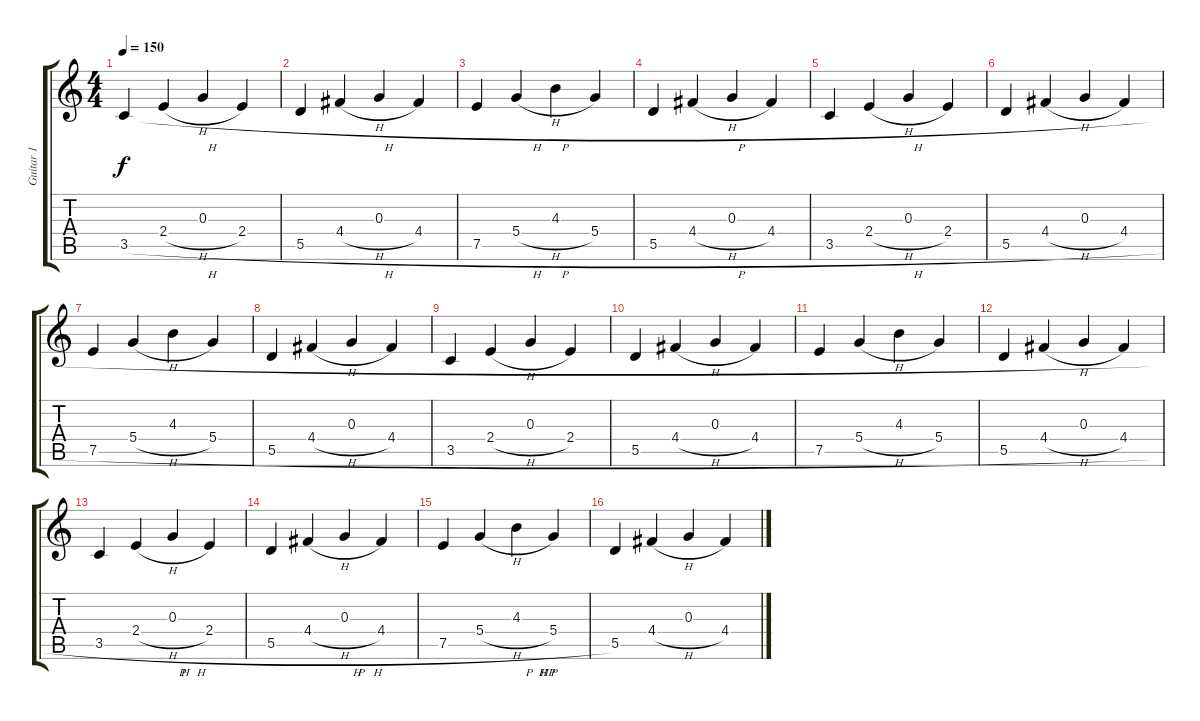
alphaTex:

\track ("Guitar 1" "Guitar 1") {instrument electricguitarmuted}
\staff {score tabs}
\tuning (E4 B3 G3 D3 A2 E2) {hide}
\ts (4 4)
\tempo 150
\clef g2
\ks c
3.5{h}.4{dy f} 2.4{h}.4 0.3.4 2.4.4 |
5.5{h}.4 4.4{h}.4 0.3.4 4.4.4 |
7.5{h}.4 5.4{h}.4 4.3.4 5.4.4 |
5.5{h}.4 4.4{h}.4 0.3.4 4.4.4 |
3.5{h}.4 2.4{h}.4 0.3.4 2.4.4 |
5.5{h}.4 4.4{h}.4 0.3.4 4.4.4 |
7.5{h}.4 5.4{h}.4 4.3.4 5.4.4 |
5.5{h}.4 4.4{h}.4 0.3.4 4.4.4 |
3.5{h}.4 2.4{h}.4 0.3.4 2.4.4 |
5.5{h}.4 4.4{h}.4 0.3.4 4.4.4 |
7.5{h}.4 5.4{h}.4 4.3.4 5.4.4 |
5.5{h}.4 4.4{h}.4 0.3.4 4.4.4 |
3.5{h}.4 2.4{h}.4 0.3.4 2.4.4 |
5.5{h}.4 4.4{h}.4 0.3.4 4.4.4 |
7.5{h}.4 5.4{h}.4 4.3.4 5.4.4 |
5.5{h}.4 4.4{h}.4 0.3.4 4.4.4
